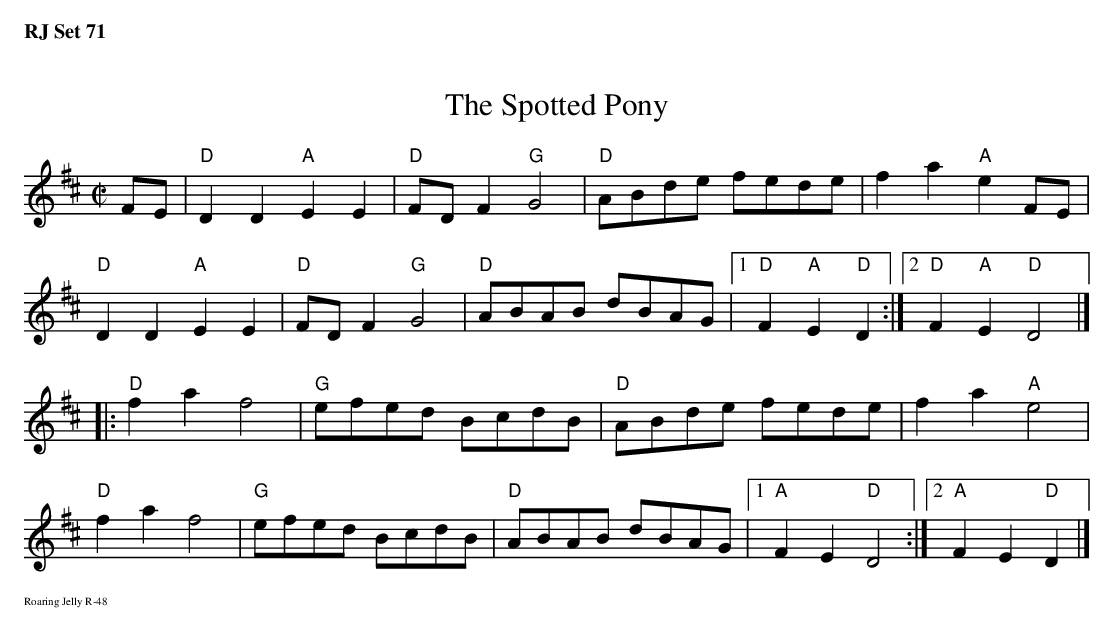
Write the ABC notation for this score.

X:1
T: Spotted Pony, The
M: C|
K: D
FE| "D"D2D2 "A"E2E2| "D"FDF2 "G"G4| "D"ABde fede| f2a2 "A"e2 FE|
    "D"D2D2 "A"E2E2| "D"FDF2 "G"G4| "D"ABAB dBAG |1 "D"F2"A"E2 "D"D2 :|2 "D"F2"A"E2 "D"D4 |]
|:\
"D"f2a2 f4| "G"efed BcdB| "D"ABde fede| f2a2 "A"e4|
"D"f2a2 f4| "G"efed BcdB| "D"ABAB dBAG |1 "A"F2E2 "D"D4 :|2 "A"F2E2 "D"D2|]
